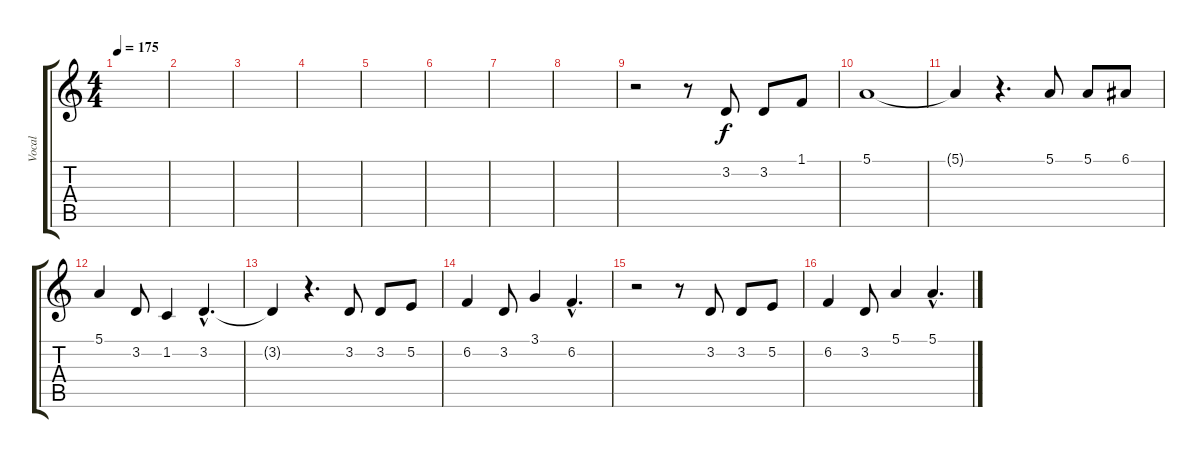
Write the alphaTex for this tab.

\track ("Vocal" "Vocal") {instrument lead3calliope}
\staff {score tabs}
\tuning (E4 B3 G3 D3 A2 E2) {hide}
\ts (4 4)
\tempo 175
\clef g2
\ks c
|
|
|
|
|
|
|
|
r.2 r.8 3.2.8 3.2.8 1.1.8 |
5.1.1 |
5.1{t}.4 r.4{d} 5.1.8 5.1.8 6.1.8 |
5.1.4 3.2.8 1.2.4 3.2{hac}.4{d} |
3.2{t}.4 r.4{d} 3.2.8 3.2.8 5.2.8 |
6.2.4 3.2.8 3.1.4 6.2{hac}.4{d} |
r.2 r.8 3.2.8 3.2.8 5.2.8 |
6.2.4 3.2.8 5.1.4 5.1{hac}.4{d}
